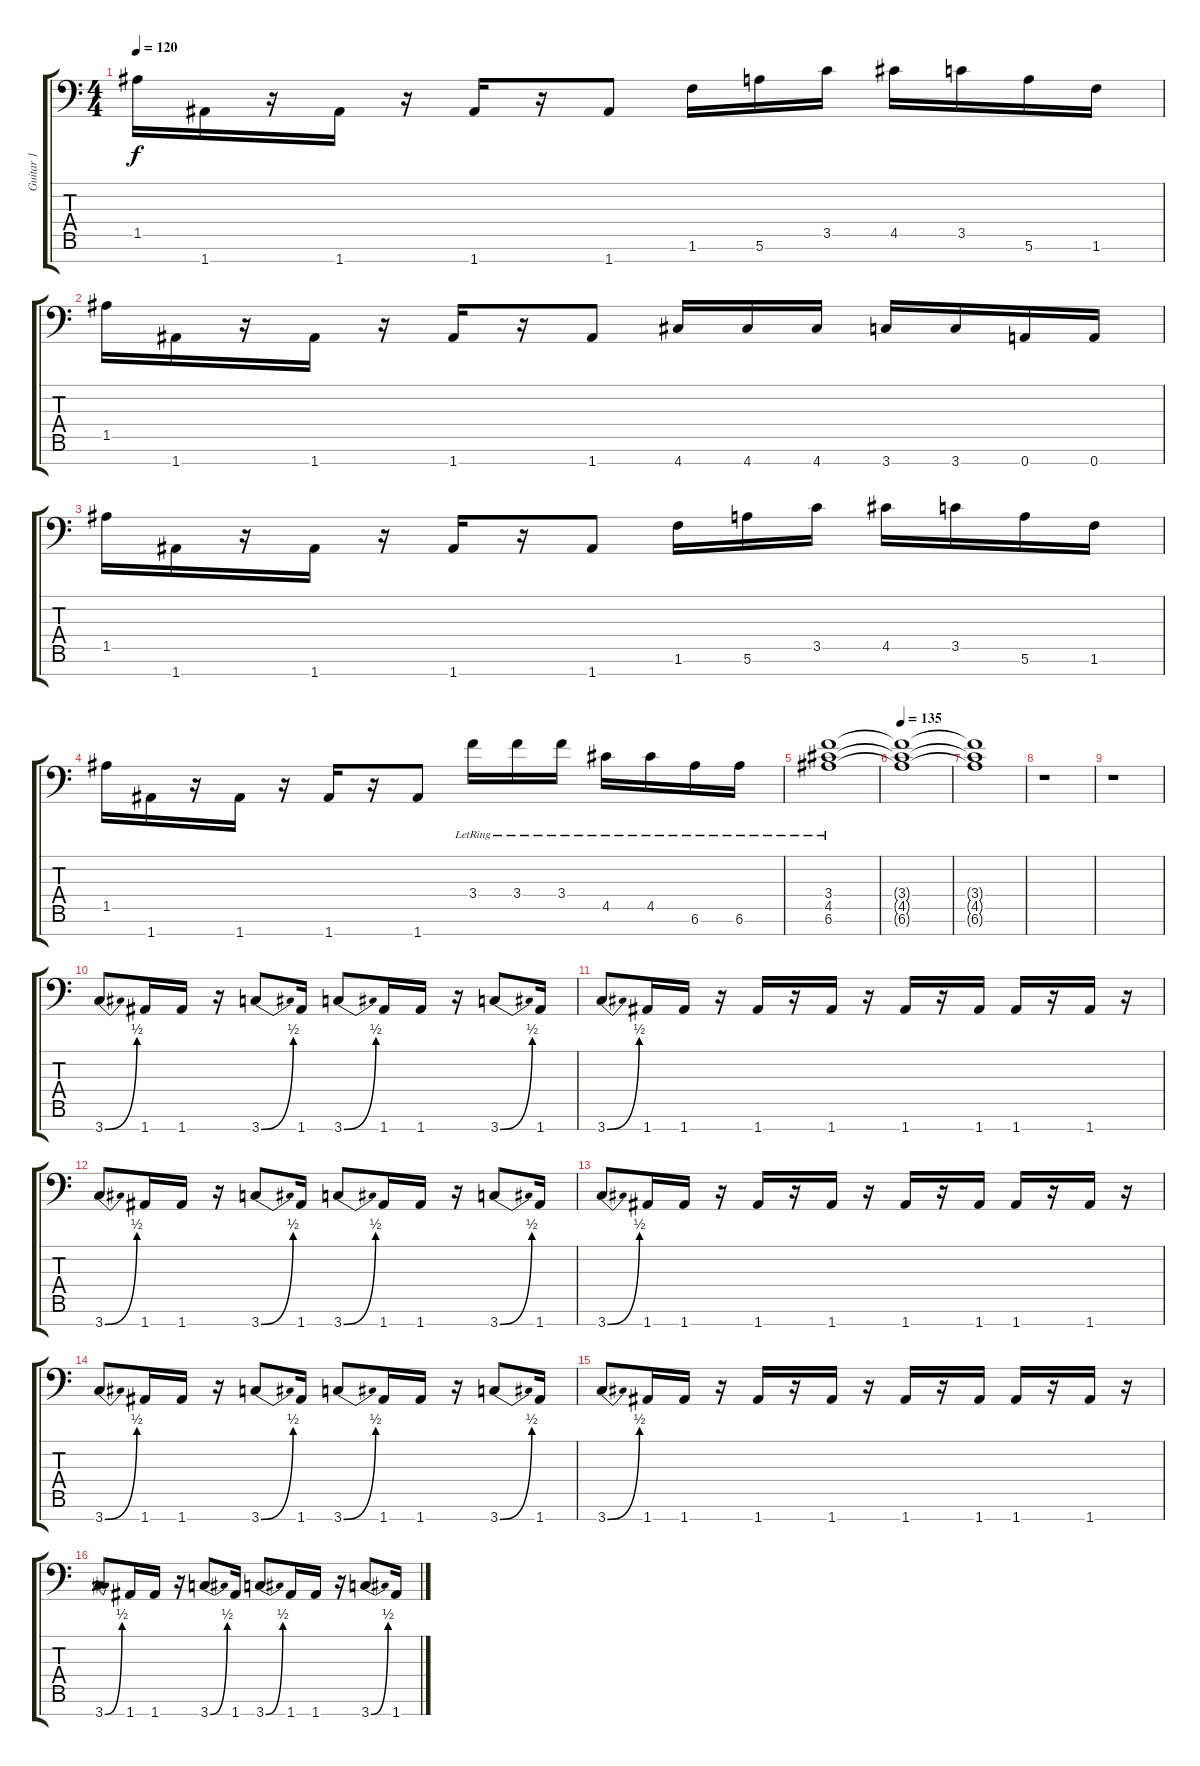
\track ("Guitar 1" "Guitar 1") {instrument distortionguitar}
\staff {score tabs}
\tuning (E4 B3 G3 D3 A2 E2 A1) {hide}
\ts (4 4)
\tempo 120
\clef f4
\ks c
1.5.16{dy f} 1.7.16 r.16 1.7.16 r.16 1.7.16 r.16 1.7.8 1.6.16 5.6.16 3.5.16 4.5.16 3.5.16 5.6.16 1.6.16 |
1.5.16 1.7.16 r.16 1.7.16 r.16 1.7.16 r.16 1.7.8 4.7.16 4.7.16 4.7.16 3.7.16 3.7.16 0.7.16 0.7.16 |
1.5.16 1.7.16 r.16 1.7.16 r.16 1.7.16 r.16 1.7.8 1.6.16 5.6.16 3.5.16 4.5.16 3.5.16 5.6.16 1.6.16 |
1.5.16 1.7.16 r.16 1.7.16 r.16 1.7.16 r.16 1.7.8 3.4{lr}.16 3.4{lr}.16 3.4{lr}.16 4.5{lr}.16 4.5{lr}.16 6.6{lr}.16 6.6{lr}.16 |
(3.4{lr} 4.5{lr} 6.6{lr}).1 |
\tempo 135
(3.4{t} 4.5{t} 6.6{t}).1 |
(3.4{t} 4.5{t} 6.6{t}).1 |
r.1 |
r.1 |
3.7{be (bend 0 0 60 2)}.8 1.7.16 1.7.16 r.16 3.7{be (bend 0 0 60 2)}.8 1.7.16 3.7{be (bend 0 0 60 2)}.8 1.7.16 1.7.16 r.16 3.7{be (bend 0 0 60 2)}.8 1.7.16 |
3.7{be (bend 0 0 60 2)}.8 1.7.16 1.7.16 r.16 1.7.16 r.16 1.7.16 r.16 1.7.16 r.16 1.7.16 1.7.16 r.16 1.7.16 r.16 |
3.7{be (bend 0 0 60 2)}.8 1.7.16 1.7.16 r.16 3.7{be (bend 0 0 60 2)}.8 1.7.16 3.7{be (bend 0 0 60 2)}.8 1.7.16 1.7.16 r.16 3.7{be (bend 0 0 60 2)}.8 1.7.16 |
3.7{be (bend 0 0 60 2)}.8 1.7.16 1.7.16 r.16 1.7.16 r.16 1.7.16 r.16 1.7.16 r.16 1.7.16 1.7.16 r.16 1.7.16 r.16 |
3.7{be (bend 0 0 60 2)}.8 1.7.16 1.7.16 r.16 3.7{be (bend 0 0 60 2)}.8 1.7.16 3.7{be (bend 0 0 60 2)}.8 1.7.16 1.7.16 r.16 3.7{be (bend 0 0 60 2)}.8 1.7.16 |
3.7{be (bend 0 0 60 2)}.8 1.7.16 1.7.16 r.16 1.7.16 r.16 1.7.16 r.16 1.7.16 r.16 1.7.16 1.7.16 r.16 1.7.16 r.16 |
3.7{be (bend 0 0 60 2)}.8 1.7.16 1.7.16 r.16 3.7{be (bend 0 0 60 2)}.8 1.7.16 3.7{be (bend 0 0 60 2)}.8 1.7.16 1.7.16 r.16 3.7{be (bend 0 0 60 2)}.8 1.7.16
